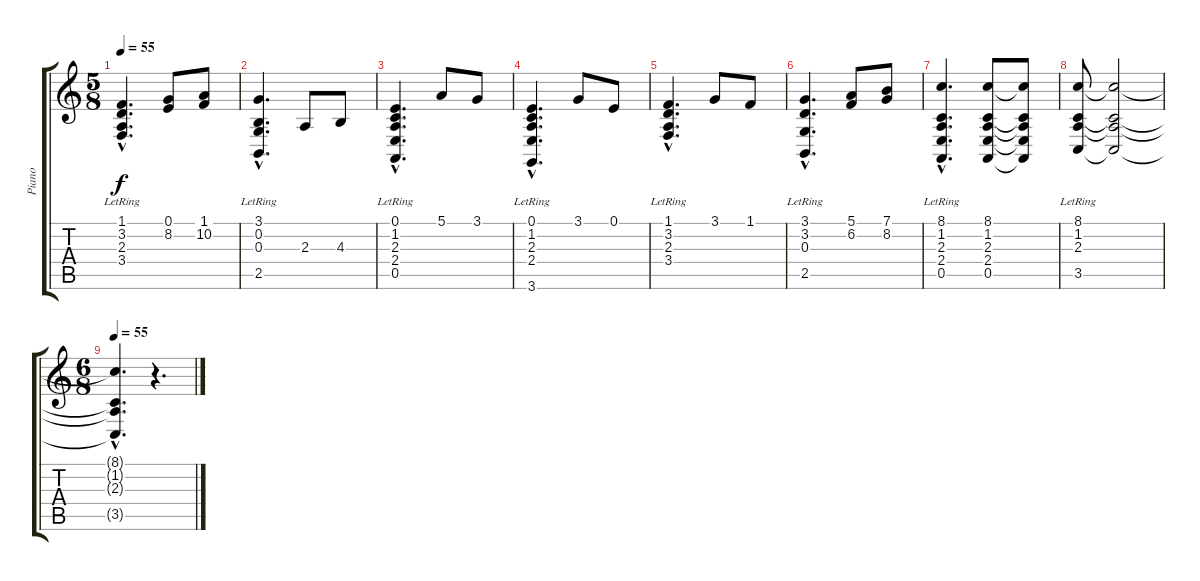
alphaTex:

\track ("Piano" "Piano") {instrument acousticgrandpiano}
\staff {score tabs}
\tuning (E4 B3 G3 D3 A2 E2) {hide}
\ts (5 8)
\tempo 55
\clef g2
\ks c
(1.1{hac lr} 3.2{hac lr} 2.3{hac lr} 3.4{hac lr}).4{d dy f} (0.1 8.2).8 (1.1 10.2).8 |
(3.1{hac} 0.2{hac} 0.3{hac lr} 2.5{hac lr}).4{d} 2.3.8 4.3.8 |
(0.1{hac lr} 1.2{hac lr} 2.3{hac lr} 2.4{hac lr} 0.5{hac lr}).4{d} 5.1.8 3.1.8 |
(0.1{hac} 1.2{hac lr} 2.3{hac lr} 2.4{hac lr} 3.6{hac lr}).4{d} 3.1.8 0.1.8 |
(1.1{hac lr} 3.2{hac} 2.3{hac} 3.4{hac}).4{d} 3.1.8 1.1.8 |
(3.1{hac} 3.2{hac lr} 0.3{hac lr} 2.5{hac lr}).4{d} (5.1 6.2).8 (7.1 8.2).8 |
(8.1{hac} 1.2{hac} 2.3{hac} 2.4{hac lr} 0.5{hac lr}).4{d} (8.1 1.2 2.3 2.4 0.5).8 (8.1{t} 1.2{t} 2.3{t} 2.4{t} 0.5{t}).8 |
(8.1 1.2{lr} 2.3{lr} 3.5{lr}).8 (8.1{t} 1.2{t} 2.3{t} 3.5{t}).2 |
\ts (6 8)
\tempo 55
(8.1{hac t} 1.2{hac t} 2.3{hac t} 3.5{hac t}).4{d} r.4{d}
